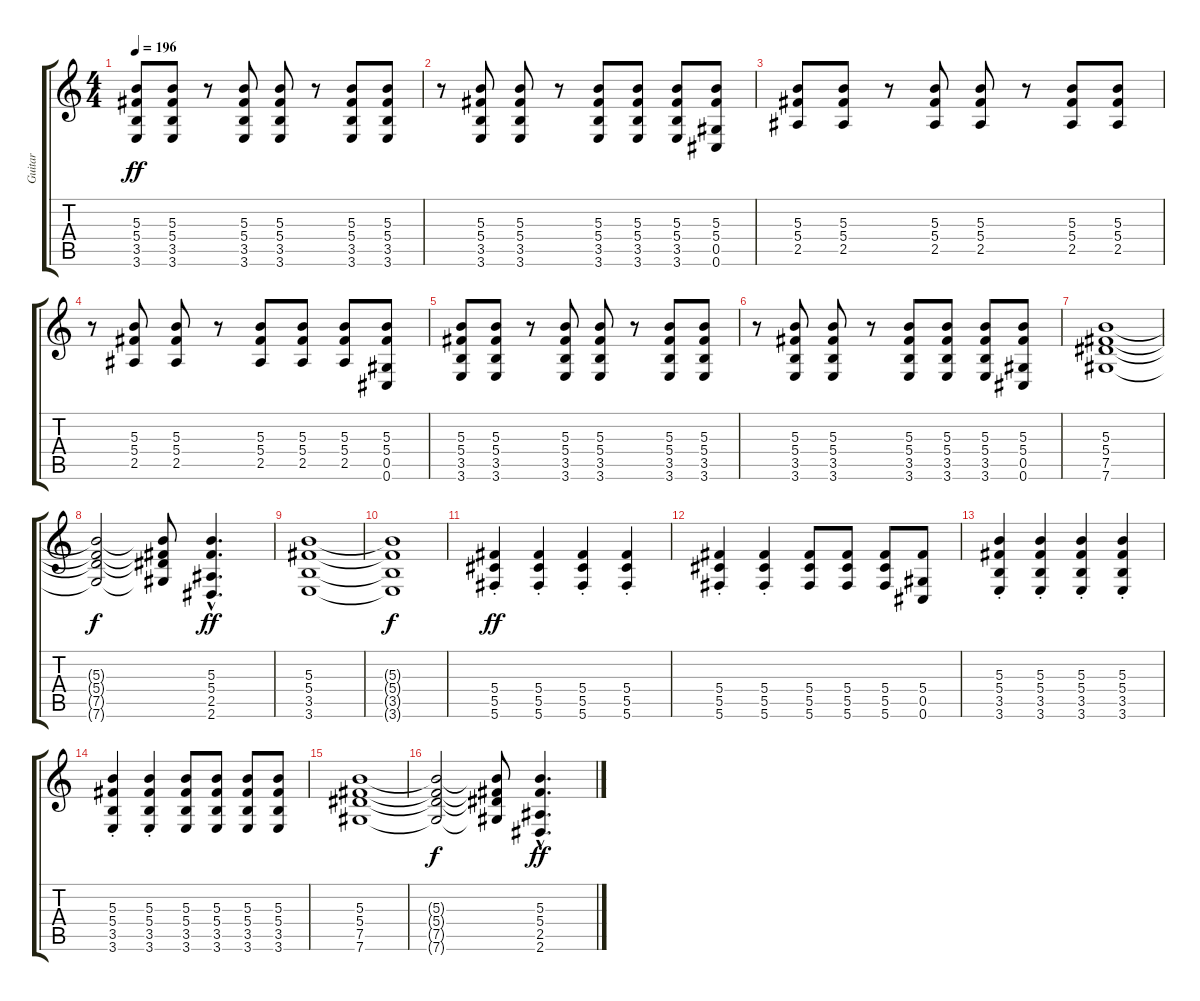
\track ("Guitar" "Guitar") {instrument distortionguitar}
\staff {score tabs}
\tuning (Eb4 Bb3 Gb3 Db3 Ab2 Db2) {hide}
\ts (4 4)
\tempo 196
\clef g2
\ks c
(5.3 5.4 3.5 3.6).8{dy ff} (5.3 5.4 3.5 3.6).8 r.8 (5.3 5.4 3.5 3.6).8 (5.3 5.4 3.5 3.6).8 r.8 (5.3 5.4 3.5 3.6).8 (5.3 5.4 3.5 3.6).8 |
r.8 (5.3 5.4 3.5 3.6).8 (5.3 5.4 3.5 3.6).8 r.8 (5.3 5.4 3.5 3.6).8 (5.3 5.4 3.5 3.6).8 (5.3 5.4 3.5 3.6).8 (5.3 5.4 0.5 0.6).8 |
(5.3 5.4 2.5).8 (5.3 5.4 2.5).8 r.8 (5.3 5.4 2.5).8 (5.3 5.4 2.5).8 r.8 (5.3 5.4 2.5).8 (5.3 5.4 2.5).8 |
r.8 (5.3 5.4 2.5).8 (5.3 5.4 2.5).8 r.8 (5.3 5.4 2.5).8 (5.3 5.4 2.5).8 (5.3 5.4 2.5).8 (5.3 5.4 0.5 0.6).8 |
(5.3 5.4 3.5 3.6).8 (5.3 5.4 3.5 3.6).8 r.8 (5.3 5.4 3.5 3.6).8 (5.3 5.4 3.5 3.6).8 r.8 (5.3 5.4 3.5 3.6).8 (5.3 5.4 3.5 3.6).8 |
r.8 (5.3 5.4 3.5 3.6).8 (5.3 5.4 3.5 3.6).8 r.8 (5.3 5.4 3.5 3.6).8 (5.3 5.4 3.5 3.6).8 (5.3 5.4 3.5 3.6).8 (5.3 5.4 0.5 0.6).8 |
(5.3 5.4 7.5 7.6).1 |
(5.3{t} 5.4{t} 7.5{t} 7.6{t}).2{dy f} (5.3{t} 5.4{t} 7.5{t} 7.6{t}).8 (5.3{hac} 5.4{hac} 2.5{hac} 2.6{hac}).4{d dy ff} |
(5.3 5.4 3.5 3.6).1 |
(5.3{t} 5.4{t} 3.5{t} 3.6{t}).1{dy f} |
(5.4{st} 5.5{st} 5.6{st}).4{dy ff} (5.4{st} 5.5{st} 5.6{st}).4 (5.4{st} 5.5{st} 5.6{st}).4 (5.4{st} 5.5{st} 5.6{st}).4 |
(5.4{st} 5.5{st} 5.6{st}).4 (5.4{st} 5.5{st} 5.6{st}).4 (5.4 5.5 5.6).8 (5.4 5.5 5.6).8 (5.4 5.5 5.6).8 (5.4 0.5 0.6).8 |
(5.3{st} 5.4{st} 3.5{st} 3.6{st}).4 (5.3{st} 5.4{st} 3.5{st} 3.6{st}).4 (5.3{st} 5.4{st} 3.5{st} 3.6{st}).4 (5.3{st} 5.4{st} 3.5{st} 3.6{st}).4 |
(5.3{st} 5.4{st} 3.5{st} 3.6{st}).4 (5.3{st} 5.4{st} 3.5{st} 3.6{st}).4 (5.3 5.4 3.5 3.6).8 (5.3 5.4 3.5 3.6).8 (5.3 5.4 3.5 3.6).8 (5.3 5.4 3.5 3.6).8 |
(5.3 5.4 7.5 7.6).1 |
(5.3{t} 5.4{t} 7.5{t} 7.6{t}).2{dy f} (5.3{t} 5.4{t} 7.5{t} 7.6{t}).8 (5.3{hac} 5.4{hac} 2.5{hac} 2.6{hac}).4{d dy ff}
